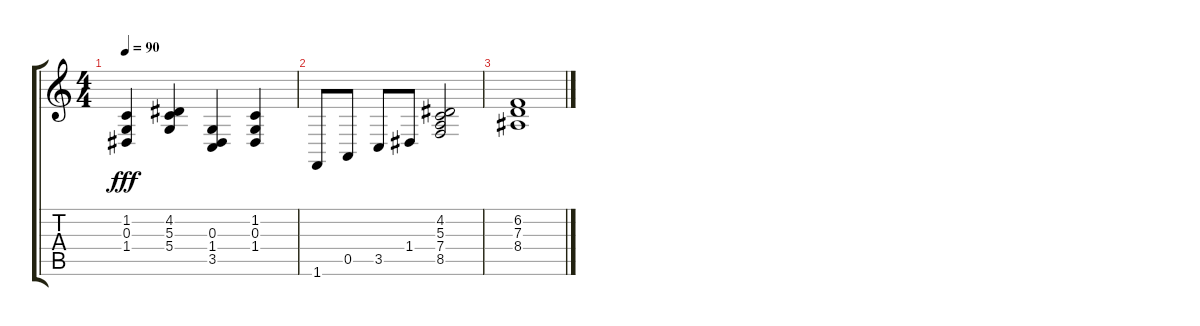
\track "" {instrument musicbox}
\staff {score tabs}
\tuning (E4 B3 G3 D3 A2 E2) {hide}
\ts (4 4)
\tempo 90
\clef g2
\ks c
(1.2 0.3 1.4).4{dy fff} (4.2 5.3 5.4).4 (0.3 1.4 3.5).4 (1.2 0.3 1.4).4 |
1.6.8{volume 8} 0.5.8 3.5.8{volume 6} 1.4.8 (4.2 5.3 7.4 8.5).2{volume 4} |
(6.2 7.3 8.4).1{volume 1}
